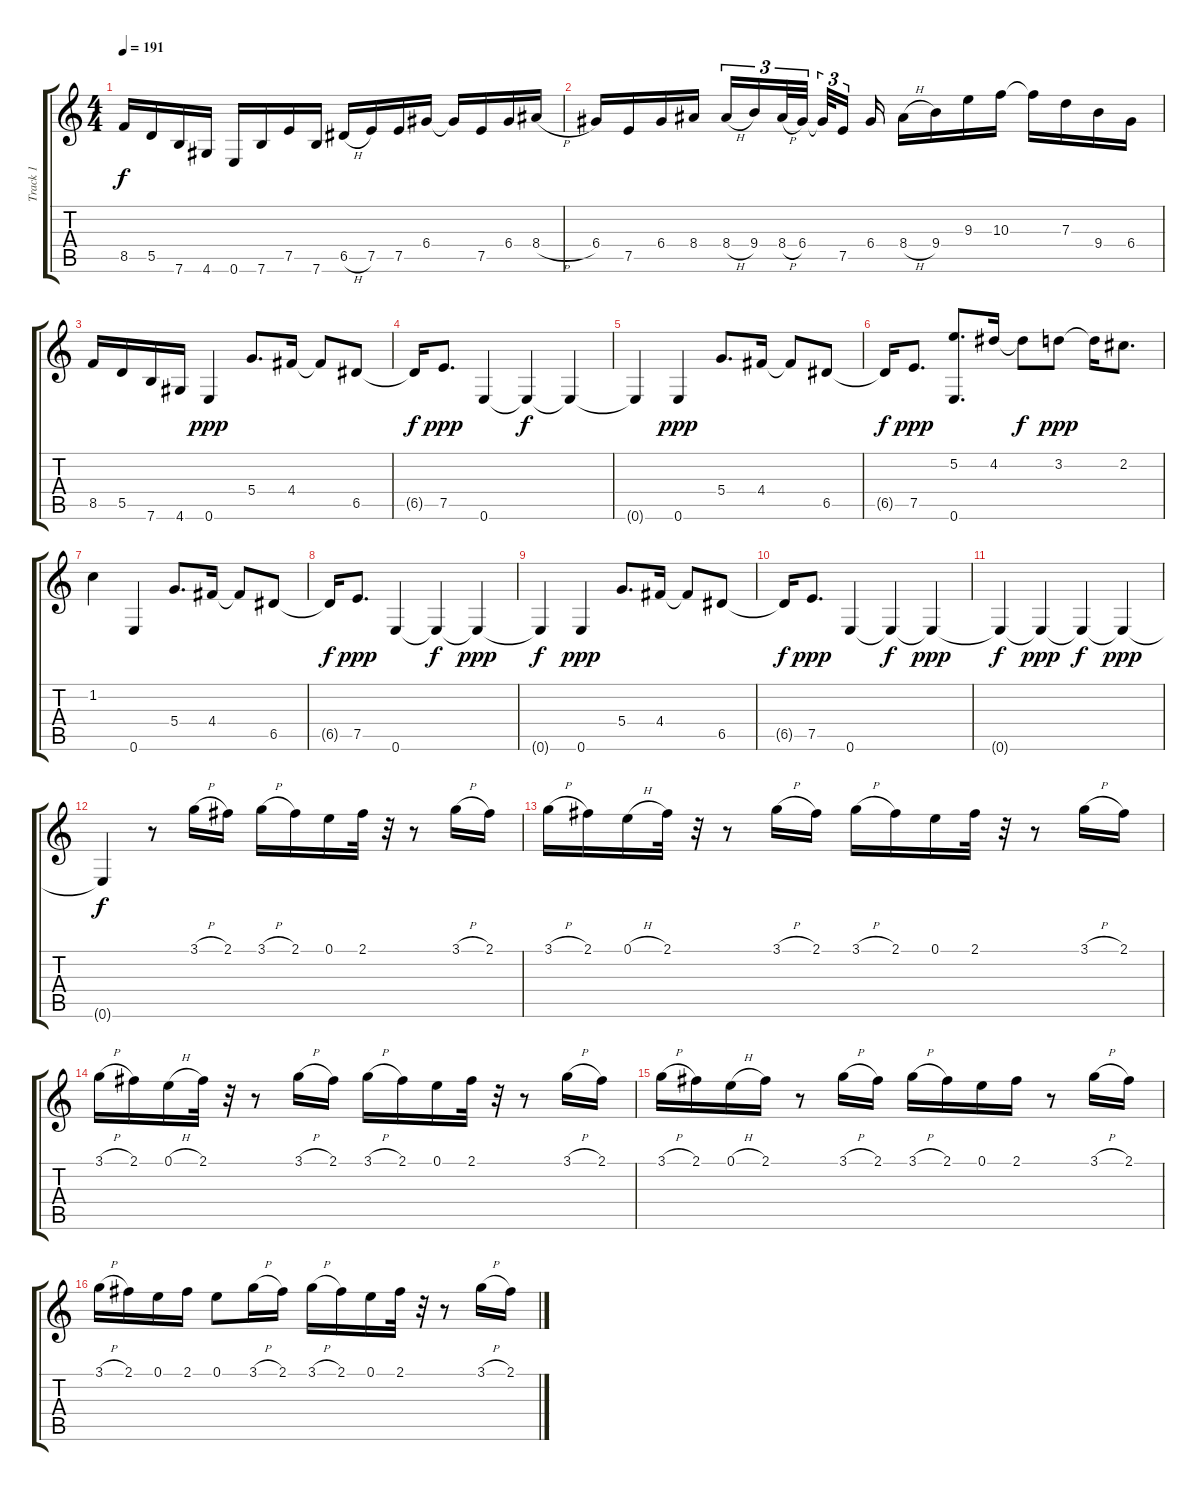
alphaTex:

\track ("Track 1" "Track 1") {instrument acousticguitarsteel}
\staff {score tabs}
\tuning (E4 B3 G3 D3 A2 E2) {hide}
\ts (4 4)
\tempo 191
\clef g2
\ks c
8.5.16{dy f} 5.5.16 7.6.16 4.6.16 0.6.16 7.6.16 7.5.16 7.6.16 6.5{h}.16 7.5.16 7.5.16 6.4.16 6.4{t}.16 7.5.16 6.4.16 8.4{h}.16 |
6.4.16 7.5.16 6.4.16 8.4.16 8.4{h}.16{tu (3 2)} 9.4.16{tu (3 2)} 8.4{h}.32{tu (3 2)} 6.4.32{tu (3 2) beam splitsecondary} 6.4{t}.32{tu (3 2)} 7.5.16{tu (3 2) beam splitsecondary} 6.4.16 8.4{h}.16 9.4.16 9.3.16 10.3.16 10.3{t}.16 7.3.16 9.4.16 6.4.16 |
8.5.16 5.5.16 7.6.16 4.6.16 0.6.4{dy ppp} 5.4.8{d} 4.4.16 4.4{t}.8 6.5.8 |
6.5{t}.16{dy f} 7.5.8{d dy ppp} 0.6.4 0.6{t}.4{dy f} 0.6{t}.4 |
0.6{t}.4 0.6.4{dy ppp} 5.4.8{d} 4.4.16 4.4{t}.8 6.5.8 |
6.5{t}.16{dy f} 7.5.8{d dy ppp} (5.2 0.6).8{d} 4.2.16 4.2{t}.8{dy f} 3.2.8{dy ppp} 3.2{t}.16 2.2.8{d} |
1.2.4 0.6.4 5.4.8{d} 4.4.16 4.4{t}.8 6.5.8 |
6.5{t}.16{dy f} 7.5.8{d dy ppp} 0.6.4 0.6{t}.4{dy f} 0.6{t}.4{dy ppp} |
0.6{t}.4{dy f} 0.6.4{dy ppp} 5.4.8{d} 4.4.16 4.4{t}.8 6.5.8 |
6.5{t}.16{dy f} 7.5.8{d dy ppp} 0.6.4 0.6{t}.4{dy f} 0.6{t}.4{dy ppp} |
0.6{t}.4{dy f} 0.6{t}.4{dy ppp} 0.6{t}.4{dy f} 0.6{t}.4{dy ppp} |
0.6{t}.4{dy f} r.8{volume 11 instrument electricguitarjazz} 3.1{h}.16 2.1.16 3.1{h}.16 2.1.16 0.1.16 2.1.32 r.32 r.8 3.1{h}.16 2.1.16 |
3.1{h}.16 2.1.16 0.1{h}.16 2.1.32 r.32 r.8 3.1{h}.16 2.1.16 3.1{h}.16 2.1.16 0.1.16 2.1.32 r.32 r.8 3.1{h}.16 2.1.16 |
3.1{h}.16 2.1.16 0.1{h}.16 2.1.32 r.32 r.8 3.1{h}.16 2.1.16 3.1{h}.16 2.1.16 0.1.16 2.1.32 r.32 r.8 3.1{h}.16 2.1.16 |
3.1{h}.16 2.1.16 0.1{h}.16 2.1.16 r.8 3.1{h}.16 2.1.16 3.1{h}.16 2.1.16 0.1.16 2.1.16 r.8 3.1{h}.16 2.1.16 |
3.1{h}.16 2.1.16 0.1.16 2.1.16 0.1.8 3.1{h}.16 2.1.16 3.1{h}.16 2.1.16 0.1.16 2.1.32 r.32 r.8 3.1{h}.16 2.1.16
